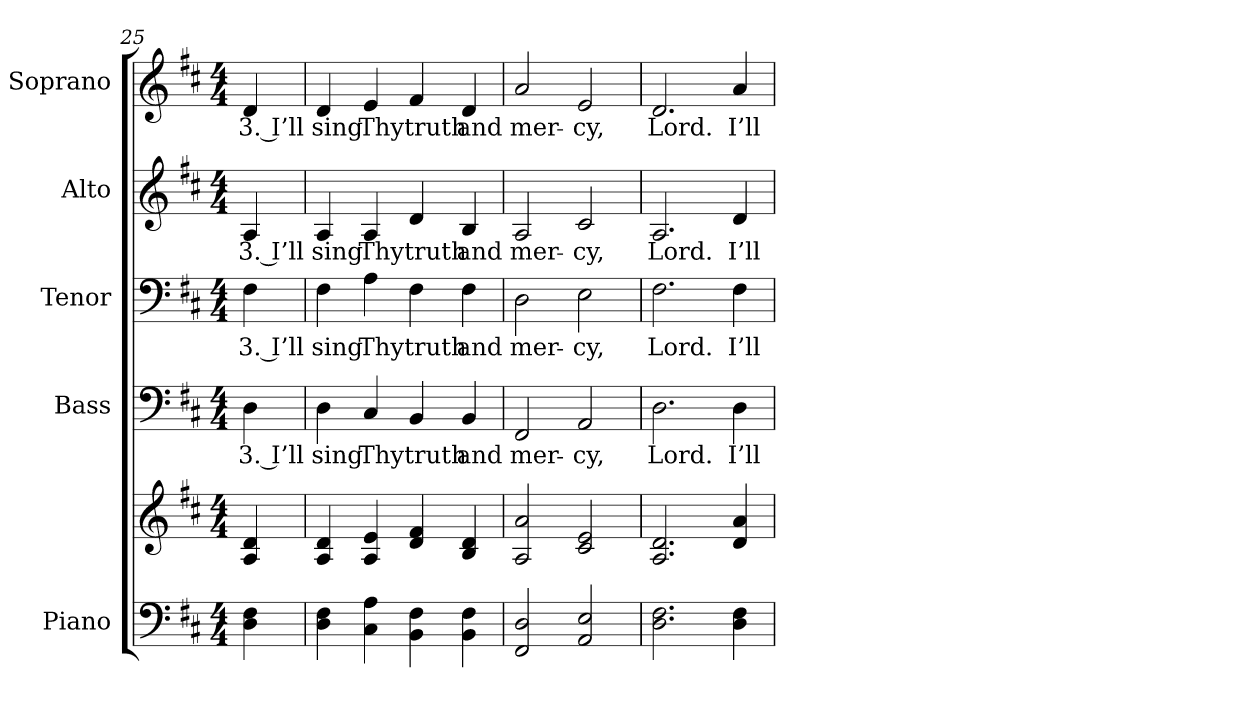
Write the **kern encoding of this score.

**kern	**kern	**kern	**text	**kern	**text	**kern	**text	**kern	**text
*part5	*part5	*part4	*part4	*part3	*part3	*part2	*part2	*part1	*part1
*staff6	*staff5	*staff4	*staff4	*staff3	*staff3	*staff2	*staff2	*staff1	*staff1
*I"Piano	*	*I"Bass	*	*I"Tenor	*	*I"Alto	*	*I"Soprano	*
*I'Pno.	*	*I'B.	*	*I'T.	*	*I'A.	*	*I'S.	*
!!LO:LB:g=z
*clefF4	*clefG2	*clefF4	*	*clefF4	*	*clefG2	*	*clefG2	*
*k[f#c#]	*k[f#c#]	*k[f#c#]	*	*k[f#c#]	*	*k[f#c#]	*	*k[f#c#]	*
*D:	*D:	*D:	*	*D:	*	*D:	*	*D:	*
*M4/4	*M4/4	*M4/4	*	*M4/4	*	*M4/4	*	*M4/4	*
=25	=25	=25	=25	=25	=25	=25	=25	=25	=25
!	!	!	!LO:LY:b:color=#000000	!	!	!	!	!	!
!	!	!	!	!	!LO:LY:b:color=#000000	!	!	!	!
!	!	!	!	!	!	!	!LO:LY:b:color=#000000	!	!
!	!	!	!	!	!	!	!	!	!LO:LY:b:color=#000000
4Di\ 4F#i	4Ai/ 4di	4Di\	3. I’ll	4F#i\	3. I’ll	4Ai/	3. I’ll	4di/	3. I’ll
=26	=26	=26	=26	=26	=26	=26	=26	=26	=26
!	!	!	!LO:LY:b:color=#000000	!	!	!	!	!	!
!	!	!	!	!	!LO:LY:b:color=#000000	!	!	!	!
!	!	!	!	!	!	!	!LO:LY:b:color=#000000	!	!
!	!	!	!	!	!	!	!	!	!LO:LY:b:color=#000000
4Di\ 4F#i	4Ai/ 4di	4Di\	sing	4F#i\	sing	4Ai/	sing	4di/	sing
!	!	!	!LO:LY:b:color=#000000	!	!	!	!	!	!
!	!	!	!	!	!LO:LY:b:color=#000000	!	!	!	!
!	!	!	!	!	!	!	!LO:LY:b:color=#000000	!	!
!	!	!	!	!	!	!	!	!	!LO:LY:b:color=#000000
4C#i\ 4Ai	4Ai/ 4ei	4C#i/	Thy	4Ai\	Thy	4Ai/	Thy	4ei/	Thy
!	!	!	!LO:LY:b:color=#000000	!	!	!	!	!	!
!	!	!	!	!	!LO:LY:b:color=#000000	!	!	!	!
!	!	!	!	!	!	!	!LO:LY:b:color=#000000	!	!
!	!	!	!	!	!	!	!	!	!LO:LY:b:color=#000000
4BBi\ 4F#i	4di/ 4f#i	4BBi/	truth	4F#i\	truth	4di/	truth	4f#i/	truth
!	!	!	!LO:LY:b:color=#000000	!	!	!	!	!	!
!	!	!	!	!	!LO:LY:b:color=#000000	!	!	!	!
!	!	!	!	!	!	!	!LO:LY:b:color=#000000	!	!
!	!	!	!	!	!	!	!	!	!LO:LY:b:color=#000000
4BBi\ 4F#i	4Bi/ 4di	4BBi/	and	4F#i\	and	4Bi/	and	4di/	and
=27	=27	=27	=27	=27	=27	=27	=27	=27	=27
!	!	!	!LO:LY:b:color=#000000	!	!	!	!	!	!
!	!	!	!	!	!LO:LY:b:color=#000000	!	!	!	!
!	!	!	!	!	!	!	!LO:LY:b:color=#000000	!	!
!	!	!	!	!	!	!	!	!	!LO:LY:b:color=#000000
2FF#i/ 2Di	2Ai/ 2ai	2FF#i/	mer-	2Di\	mer-	2Ai/	mer-	2ai/	mer-
!	!	!	!LO:LY:b:color=#000000	!	!	!	!	!	!
!	!	!	!	!	!LO:LY:b:color=#000000	!	!	!	!
!	!	!	!	!	!	!	!LO:LY:b:color=#000000	!	!
!	!	!	!	!	!	!	!	!	!LO:LY:b:color=#000000
2AAi/ 2Ei	2c#i/ 2ei	2AAi/	-cy,	2Ei\	-cy,	2c#i/	-cy,	2ei/	-cy,
!!LO:PB:g=z
=28	=28	=28	=28	=28	=28	=28	=28	=28	=28
!	!	!	!LO:LY:b:color=#000000	!	!	!	!	!	!
!	!	!	!	!	!LO:LY:b:color=#000000	!	!	!	!
!	!	!	!	!	!	!	!LO:LY:b:color=#000000	!	!
!	!	!	!	!	!	!	!	!	!LO:LY:b:color=#000000
2.Di\ 2.F#i	2.Ai/ 2.di	2.Di\	Lord.	2.F#i\	Lord.	2.Ai/	Lord.	2.di/	Lord.
!	!	!	!LO:LY:b:color=#000000	!	!	!	!	!	!
!	!	!	!	!	!LO:LY:b:color=#000000	!	!	!	!
!	!	!	!	!	!	!	!LO:LY:b:color=#000000	!	!
!	!	!	!	!	!	!	!	!	!LO:LY:b:color=#000000
4Di\ 4F#i	4di/ 4ai	4Di\	I’ll	4F#i\	I’ll	4di/	I’ll	4ai/	I’ll
=	=	=	=	=	=	=	=	=	=
*-	*-	*-	*-	*-	*-	*-	*-	*-	*-
